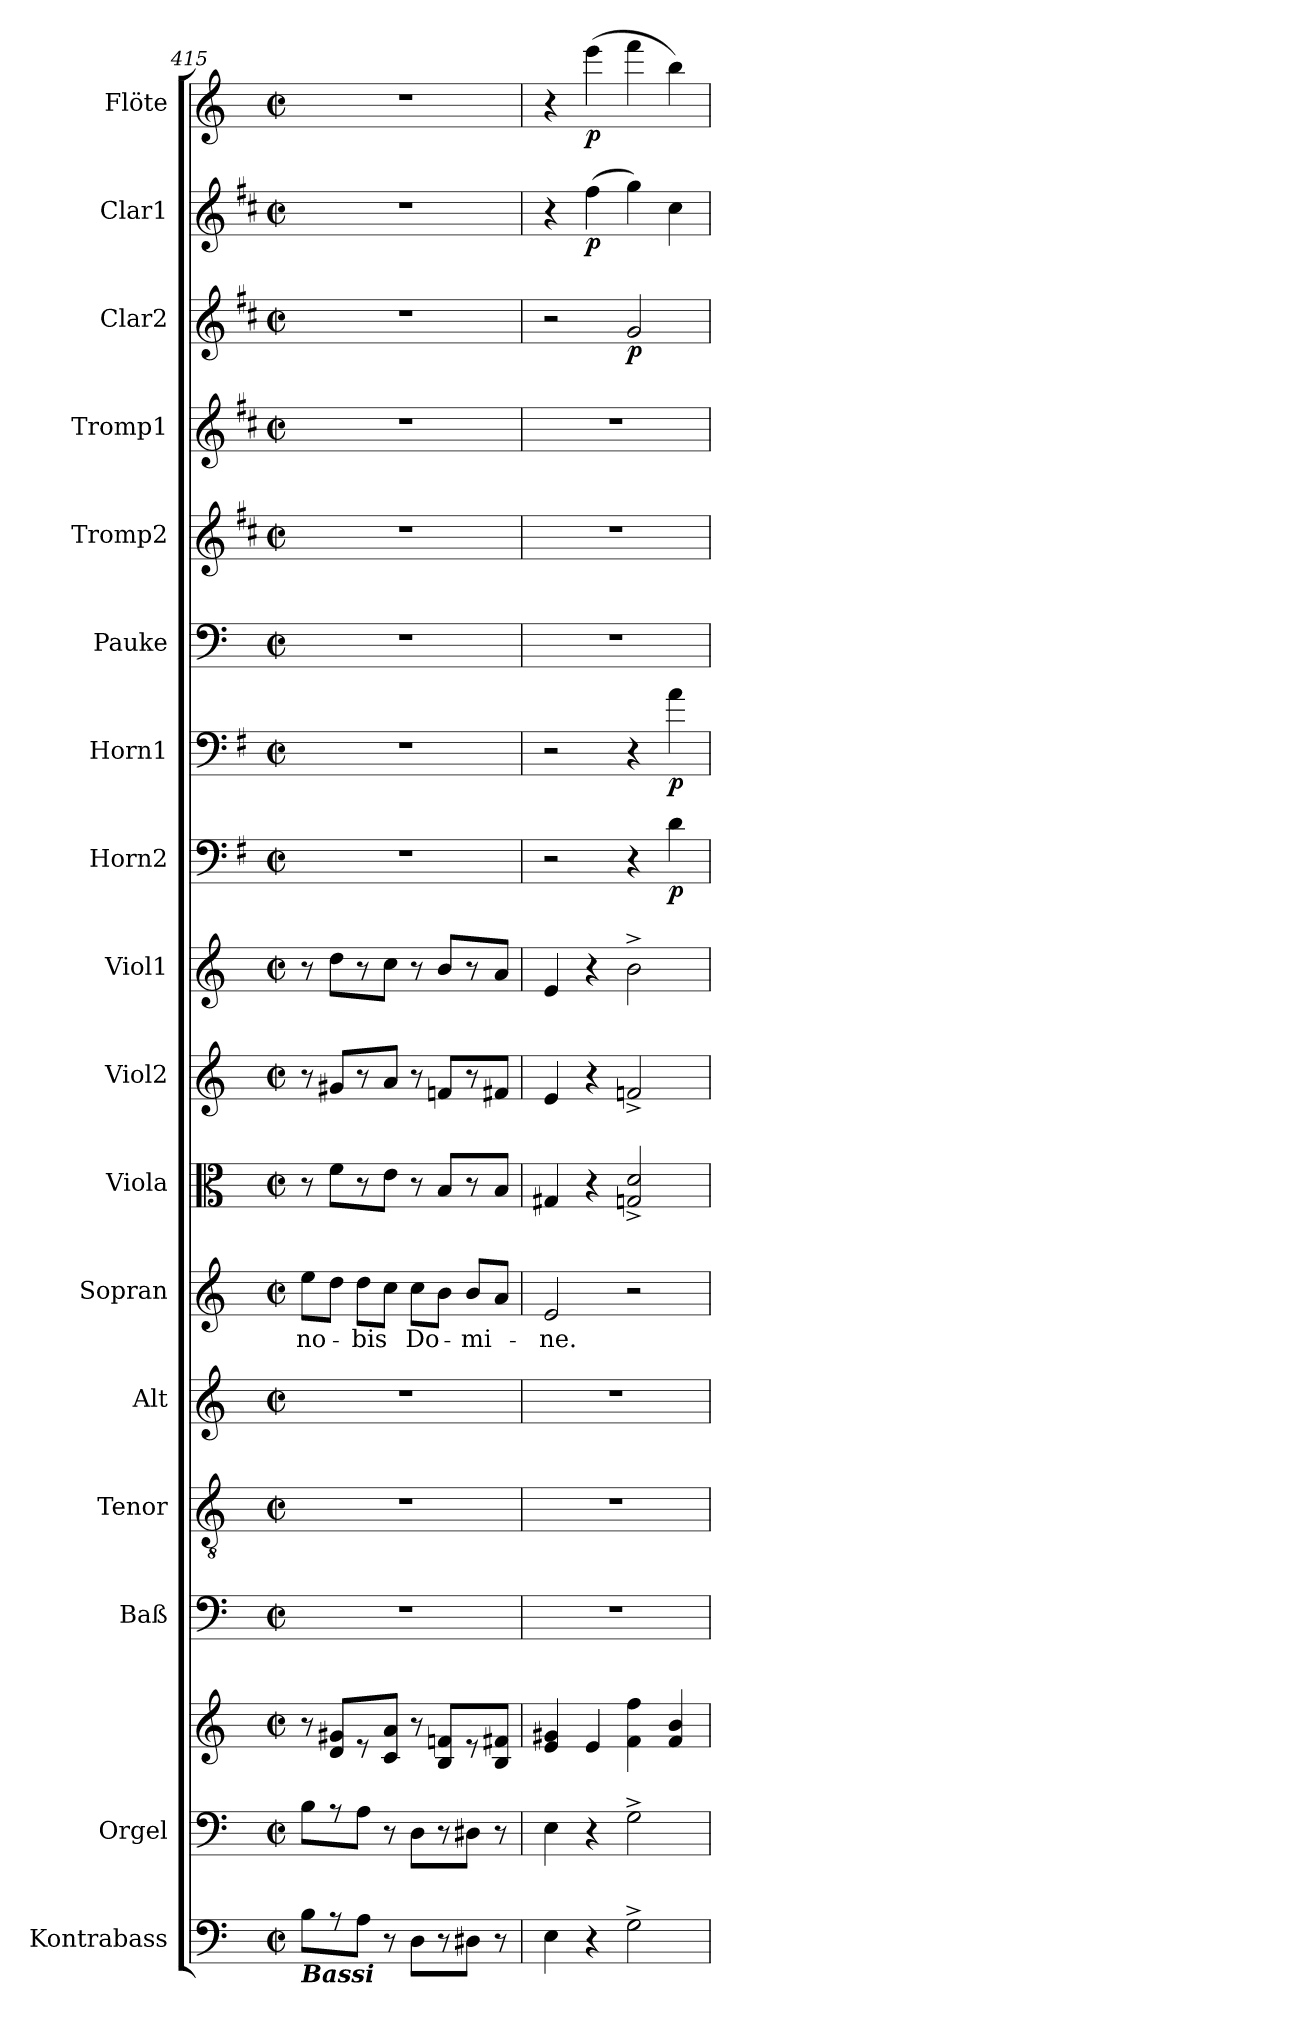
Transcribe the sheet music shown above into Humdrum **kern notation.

**kern	**kern	**kern	**kern	**kern	**kern	**kern	**text	**kern	**kern	**kern	**kern	**dynam	**kern	**dynam	**kern	**kern	**kern	**kern	**dynam	**kern	**dynam	**kern	**dynam
*part17	*part16	*part16	*part15	*part14	*part13	*part12	*part12	*part11	*part10	*part9	*part8	*part8	*part7	*part7	*part6	*part5	*part4	*part3	*part3	*part2	*part2	*part1	*part1
*staff18	*staff17	*staff16	*staff15	*staff14	*staff13	*staff12	*staff12	*staff11	*staff10	*staff9	*staff8	*staff8	*staff7	*staff7	*staff6	*staff5	*staff4	*staff3	*staff3	*staff2	*staff2	*staff1	*staff1
*I"Kontrabass	*I"Orgel	*	*I"Baß	*I"Tenor	*I"Alt	*I"Sopran	*	*I"Viola	*I"Viol2	*I"Viol1	*I"Horn2	*	*I"Horn1	*	*I"Pauke	*I"Tromp2	*I"Tromp1	*I"Clar2	*	*I"Clar1	*	*I"Flöte	*
*I'Kb	*	*	*I'B	*I'T	*I'A	*I'S	*	*I'Vla	*I'Vl2	*I'Vl1	*I'Hr2	*	*I'Hr1	*	*I'Pk	*I'Tr2	*I'Tr1	*I'Cl2	*	*I'Cl1	*	*I'Fl	*
*clefF4	*clefF4	*clefG2	*clefF4	*clefGv2	*clefG2	*clefG2	*	*clefC3	*clefG2	*clefG2	*clefF4	*	*clefF4	*	*clefF4	*clefG2	*clefG2	*clefG2	*	*clefG2	*	*clefG2	*
*ITrd7c12	*	*	*	*	*	*	*	*	*	*	*ITrd4c7	*	*ITrd4c7	*	*	*ITrd1c2	*ITrd1c2	*ITrd1c2	*	*ITrd1c2	*	*	*
*k[]	*k[]	*k[]	*k[]	*k[]	*k[]	*k[]	*	*k[]	*k[]	*k[]	*k[]	*	*k[]	*	*k[]	*k[]	*k[]	*k[]	*	*k[]	*	*k[]	*
*C:	*C:	*C:	*C:	*C:	*C:	*C:	*	*C:	*C:	*C:	*C:	*	*C:	*	*C:	*C:	*C:	*C:	*	*C:	*	*C:	*
*M2/2	*M2/2	*M2/2	*M2/2	*M2/2	*M2/2	*M2/2	*	*M2/2	*M2/2	*M2/2	*M2/2	*	*M2/2	*	*M2/2	*M2/2	*M2/2	*M2/2	*	*M2/2	*	*M2/2	*
*met(c|)	*met(c|)	*met(c|)	*met(c|)	*met(c|)	*met(c|)	*met(c|)	*	*met(c|)	*met(c|)	*met(c|)	*met(c|)	*	*met(c|)	*	*met(c|)	*met(c|)	*met(c|)	*met(c|)	*	*met(c|)	*	*met(c|)	*
=415	=415	=415	=415	=415	=415	=415	=415	=415	=415	=415	=415	=415	=415	=415	=415	=415	=415	=415	=415	=415	=415	=415	=415
!LO:TX:b:Bi:t=Bassi	!	!	!	!	!	!	!	!	!	!	!	!	!	!	!	!	!	!	!	!	!	!	!
!	!	!	!	!	!	!	!LO:LY:b	!	!	!	!	!	!	!	!	!	!	!	!	!	!	!	!
8BB\L	8B\L	8r	1r	1r	1r	8ee\L	no-	8r	8r	8r	1r	.	1r	.	1r	1r	1r	1r	.	1r	.	1r	.
8r	8r	8d/ 8g#X/L	.	.	.	8dd\J	.	8f\L	8g#X/L	8dd\L	.	.	.	.	.	.	.	.	.	.	.	.	.
!	!	!	!	!	!	!	!LO:LY:b	!	!	!	!	!	!	!	!	!	!	!	!	!	!	!	!
8AA\J	8A\J	8r	.	.	.	8dd\L	-bis	8r	8r	8r	.	.	.	.	.	.	.	.	.	.	.	.	.
8r	8r	8c/ 8a/J	.	.	.	8cc\J	.	8e\J	8a/J	8cc\J	.	.	.	.	.	.	.	.	.	.	.	.	.
!	!	!	!	!	!	!	!LO:LY:b	!	!	!	!	!	!	!	!	!	!	!	!	!	!	!	!
8DD\L	8D\L	8r	.	.	.	8cc\L	Do-	8r	8r	8r	.	.	.	.	.	.	.	.	.	.	.	.	.
8r	8r	8B/ 8fn/L	.	.	.	8b\J	.	8B/L	8fn/L	8b/L	.	.	.	.	.	.	.	.	.	.	.	.	.
!	!	!	!	!	!	!	!LO:LY:b	!	!	!	!	!	!	!	!	!	!	!	!	!	!	!	!
8DD#X\J	8D#X\J	8r	.	.	.	8b/L	-mi-	8r	8r	8r	.	.	.	.	.	.	.	.	.	.	.	.	.
8r	8r	8B/ 8f#X/J	.	.	.	8a/J	.	8B/J	8f#X/J	8a/J	.	.	.	.	.	.	.	.	.	.	.	.	.
=416	=416	=416	=416	=416	=416	=416	=416	=416	=416	=416	=416	=416	=416	=416	=416	=416	=416	=416	=416	=416	=416	=416	=416
!	!	!	!	!	!	!	!LO:LY:b	!	!	!	!	!	!	!	!	!	!	!	!	!	!	!	!
4EE\	4E\	4e/ 4g#X/	1r	1r	1r	2e/	-ne.	4G#X/	4e/	4e/	2r	.	2r	.	1r	1r	1r	2r	.	4r	.	4r	.
!	!	!	!	!	!	!	!	!	!	!	!	!	!	!	!	!	!	!	!	!	!LO:DY:b	!	!LO:DY:b
4r	4r	4e/	.	.	.	.	.	4r	4r	4r	.	.	.	.	.	.	.	.	.	(<4ee\	p	(>4eee\	p
!	!	!	!	!	!	!	!	!	!	!	!	!	!	!	!	!	!	!	!LO:DY:b	!	!	!	!
2GG^>\	2G^>\	4f\ 4ff\	.	.	.	2r	.	2Gn/^< 2d/^<	2fn^</	2b^>\	4r	.	4r	.	.	.	.	2f/	p	4ff\)	.	4fff\	.
!	!	!	!	!	!	!	!	!	!	!	!	!LO:DY:b	!	!LO:DY:b	!	!	!	!	!	!	!	!	!
.	.	4f/ 4b/	.	.	.	.	.	.	.	.	4G\	p	4d\	p	.	.	.	.	.	4b\	.	4bb\)	.
=	=	=	=	=	=	=	=	=	=	=	=	=	=	=	=	=	=	=	=	=	=	=	=
*-	*-	*-	*-	*-	*-	*-	*-	*-	*-	*-	*-	*-	*-	*-	*-	*-	*-	*-	*-	*-	*-	*-	*-
